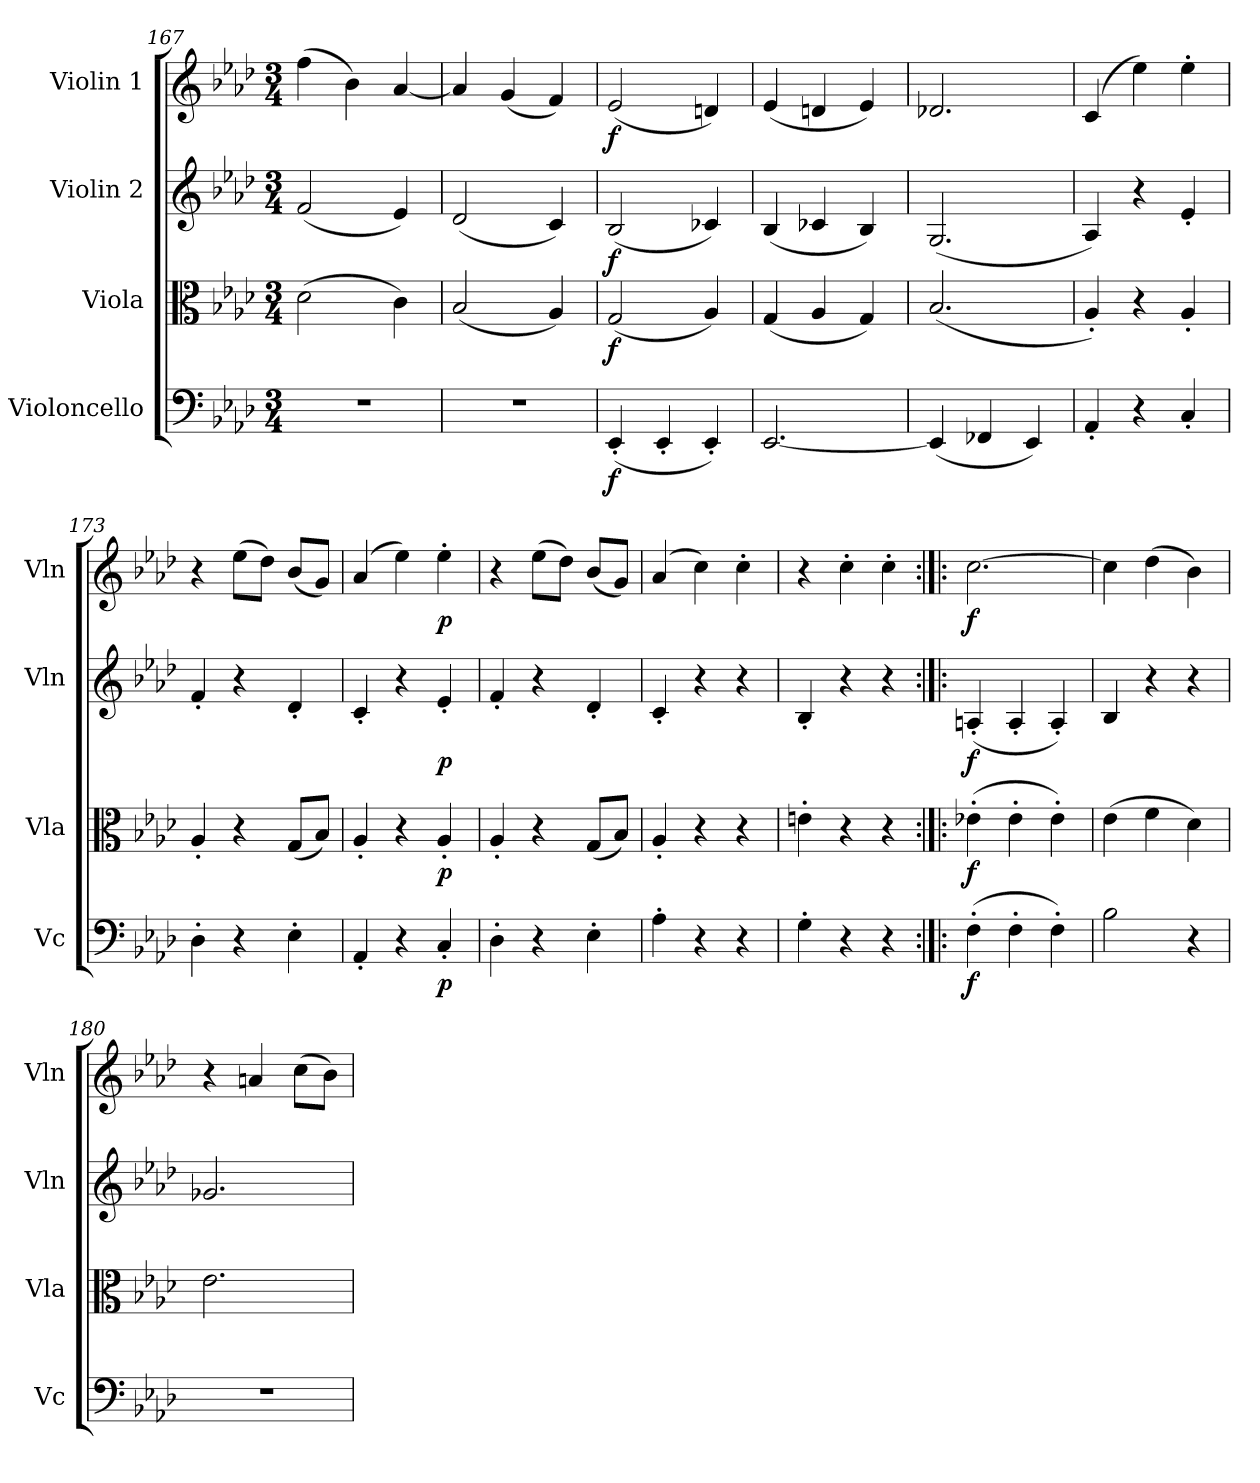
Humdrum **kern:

**kern	**dynam	**kern	**dynam	**kern	**dynam	**kern	**dynam
*part4	*part4	*part3	*part3	*part2	*part2	*part1	*part1
*staff4	*staff4	*staff3	*staff3	*staff2	*staff2	*staff1	*staff1
*I"Violoncello	*	*I"Viola	*	*I"Violin 2	*	*I"Violin 1	*
*I'Vc	*	*I'Vla	*	*I'Vln	*	*I'Vln	*
*clefF4	*	*clefC3	*	*clefG2	*	*clefG2	*
*k[b-e-a-d-]	*	*k[b-e-a-d-]	*	*k[b-e-a-d-]	*	*k[b-e-a-d-]	*
*M3/4	*	*M3/4	*	*M3/4	*	*M3/4	*
=167	=167	=167	=167	=167	=167	=167	=167
2.r	.	(>2d-\	.	(<2f/	.	(>4ff\	.
.	.	.	.	.	.	4b-\)	.
.	.	4c\)	.	4e-/)	.	[4a-/	.
=168	=168	=168	=168	=168	=168	=168	=168
2.r	.	(<2B-/	.	(<2d-/	.	4a-/]	.
.	.	.	.	.	.	(<4g/	.
.	.	4A-/)	.	4c/)	.	4f/)	.
!!LO:LB:g=z
=169	=169	=169	=169	=169	=169	=169	=169
!	!LO:DY:b	!	!LO:DY:b	!	!LO:DY:b	!	!LO:DY:b
(<4EE-'/	f	(<2G/	f	(<2B-/	f	(<2e-/	f
4EE-'/	.	.	.	.	.	.	.
4EE-'/)	.	4A-/)	.	4c-X/)	.	4dn/)	.
=170	=170	=170	=170	=170	=170	=170	=170
[2.EE-/	.	(<4G/	.	(<4B-/	.	(<4e-/	.
.	.	4A-/	.	4c-X/	.	4dn/	.
.	.	4G/)	.	4B-/)	.	4e-/)	.
=171	=171	=171	=171	=171	=171	=171	=171
(<4EE-/]	.	(<2.B-/	.	(<2.G/	.	2.d-X/	.
4FF-X/	.	.	.	.	.	.	.
4EE-/)	.	.	.	.	.	.	.
=172	=172	=172	=172	=172	=172	=172	=172
4AA-'/	.	4A-'/)	.	4A-/)	.	(>4c/	.
4r	.	4r	.	4r	.	4ee-\)	.
4C'/	.	4A-'/	.	4e-'/	.	4ee-'\	.
=173	=173	=173	=173	=173	=173	=173	=173
4D-'\	.	4A-'/	.	4f'/	.	4r	.
4r	.	4r	.	4r	.	(>8ee-\L	.
.	.	.	.	.	.	8dd-\J)	.
4E-'\	.	(<8G/L	.	4d-'/	.	(<8b-/L	.
.	.	8B-/J)	.	.	.	8g/J)	.
=174	=174	=174	=174	=174	=174	=174	=174
4AA-'/	.	4A-'/	.	4c'/	.	(>4a-/	.
4r	.	4r	.	4r	.	4ee-\)	.
!	!LO:DY:b	!	!LO:DY:b	!	!LO:DY:b	!	!LO:DY:b
4C'/	p	4A-'/	p	4e-'/	p	4ee-'\	p
=175	=175	=175	=175	=175	=175	=175	=175
4D-'\	.	4A-'/	.	4f'/	.	4r	.
4r	.	4r	.	4r	.	(>8ee-\L	.
.	.	.	.	.	.	8dd-\J)	.
4E-'\	.	(<8G/L	.	4d-'/	.	(<8b-/L	.
.	.	8B-/J)	.	.	.	8g/J)	.
=176	=176	=176	=176	=176	=176	=176	=176
4A-'\	.	4A-'/	.	4c'/	.	(>4a-/	.
4r	.	4r	.	4r	.	4cc\)	.
4r	.	4r	.	4r	.	4cc'\	.
=177	=177	=177	=177	=177	=177	=177	=177
4G'\	.	4en'\	.	4B-'/	.	4r	.
4r	.	4r	.	4r	.	4cc'\	.
4r	.	4r	.	4r	.	4cc'\	.
!!LO:LB:g=z
=178:|!|:	=178:|!|:	=178:|!|:	=178:|!|:	=178:|!|:	=178:|!|:	=178:|!|:	=178:|!|:
!	!LO:DY:b	!	!LO:DY:b	!	!LO:DY:b	!	!LO:DY:b
(>4F'\	f	(>4e-X'\	f	(<4An'/	f	[2.cc\	f
4F'\	.	4e-'\	.	4A'/	.	.	.
4F'\)	.	4e-'\)	.	4A'/)	.	.	.
=179	=179	=179	=179	=179	=179	=179	=179
2B-\	.	(>4e-\	.	4B-/	.	4cc\]	.
.	.	4f\	.	4r	.	(>4dd-\	.
4r	.	4d-\)	.	4r	.	4b-\)	.
=180	=180	=180	=180	=180	=180	=180	=180
2.r	.	2.e-\	.	2.g-X/	.	4r	.
.	.	.	.	.	.	4an/	.
.	.	.	.	.	.	(>8cc\L	.
.	.	.	.	.	.	8b-\J)	.
=	=	=	=	=	=	=	=
*-	*-	*-	*-	*-	*-	*-	*-
